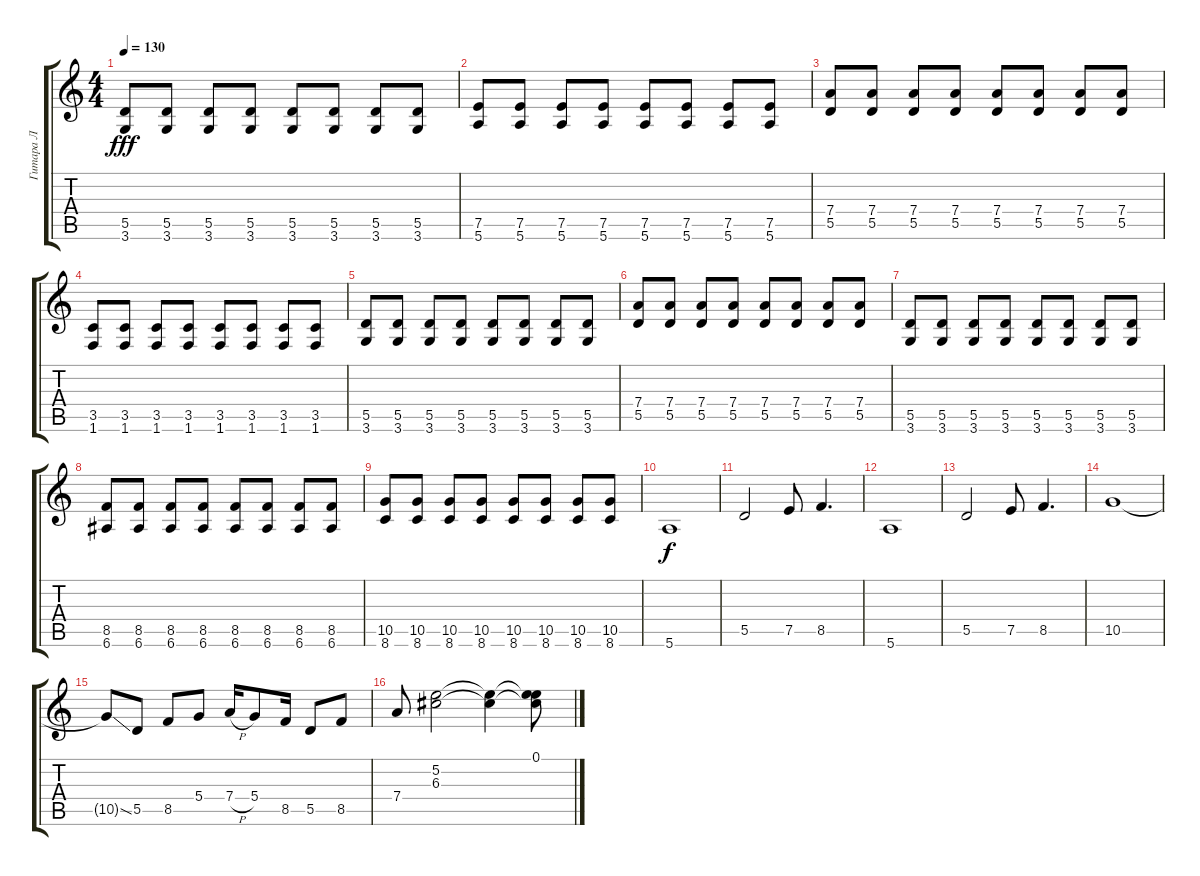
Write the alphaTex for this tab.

\track ("Гитара Л" "Гитара Л") {instrument distortionguitar}
\staff {score tabs}
\tuning (E4 B3 G3 D3 A2 E2) {hide}
\ts (4 4)
\tempo 130
\clef g2
\ks c
(5.5 3.6).8{dy fff} (5.5 3.6).8 (5.5 3.6).8 (5.5 3.6).8 (5.5 3.6).8 (5.5 3.6).8 (5.5 3.6).8 (5.5 3.6).8 |
(7.5 5.6).8 (7.5 5.6).8 (7.5 5.6).8 (7.5 5.6).8 (7.5 5.6).8 (7.5 5.6).8 (7.5 5.6).8 (7.5 5.6).8 |
(7.4 5.5).8 (7.4 5.5).8 (7.4 5.5).8 (7.4 5.5).8 (7.4 5.5).8 (7.4 5.5).8 (7.4 5.5).8 (7.4 5.5).8 |
(3.5 1.6).8 (3.5 1.6).8 (3.5 1.6).8 (3.5 1.6).8 (3.5 1.6).8 (3.5 1.6).8 (3.5 1.6).8 (3.5 1.6).8 |
(5.5 3.6).8 (5.5 3.6).8 (5.5 3.6).8 (5.5 3.6).8 (5.5 3.6).8 (5.5 3.6).8 (5.5 3.6).8 (5.5 3.6).8 |
(7.4 5.5).8 (7.4 5.5).8 (7.4 5.5).8 (7.4 5.5).8 (7.4 5.5).8 (7.4 5.5).8 (7.4 5.5).8 (7.4 5.5).8 |
(5.5 3.6).8 (5.5 3.6).8 (5.5 3.6).8 (5.5 3.6).8 (5.5 3.6).8 (5.5 3.6).8 (5.5 3.6).8 (5.5 3.6).8 |
(8.5 6.6).8 (8.5 6.6).8 (8.5 6.6).8 (8.5 6.6).8 (8.5 6.6).8 (8.5 6.6).8 (8.5 6.6).8 (8.5 6.6).8 |
(10.5 8.6).8 (10.5 8.6).8 (10.5 8.6).8 (10.5 8.6).8 (10.5 8.6).8 (10.5 8.6).8 (10.5 8.6).8 (10.5 8.6).8 |
5.6.1{dy f volume 12} |
5.5.2 7.5.8 8.5.4{d} |
5.6.1 |
5.5.2 7.5.8 8.5.4{d} |
10.5.1 |
10.5{ss t}.8 5.5.8 8.5.8 5.4.8 7.4{h}.16 5.4.8 8.5.16 5.5.8 8.5.8 |
7.4.8 (5.2 6.3).2 (5.2{t} 6.3{t}).4{volume 1} (0.1 5.2{t} 6.3{t}).8
